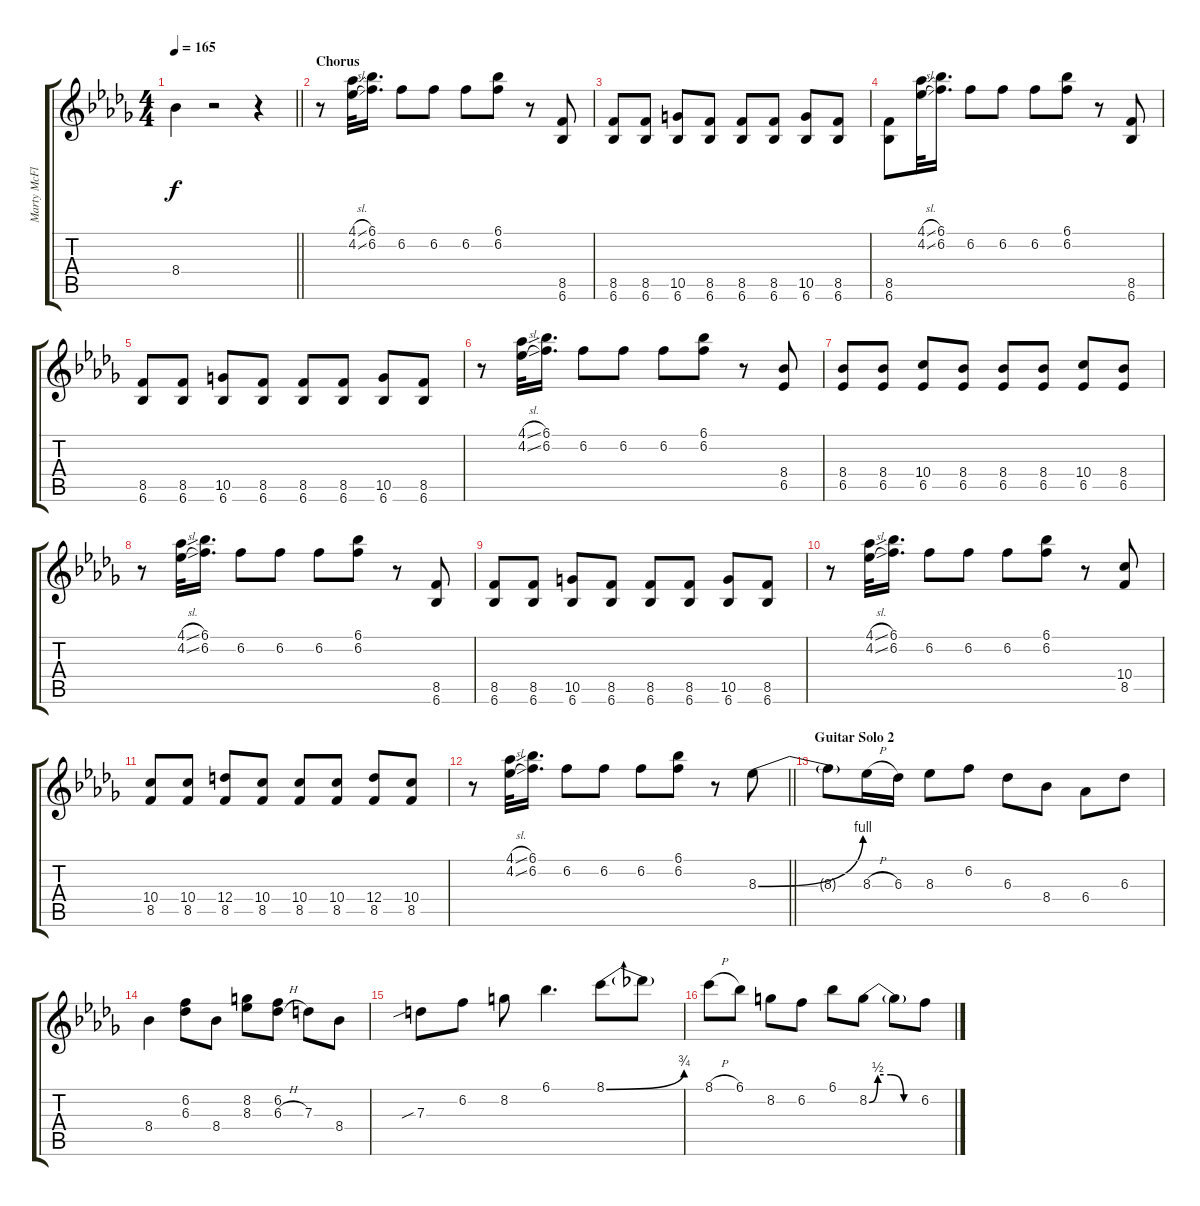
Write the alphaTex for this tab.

\track ("Marty McFly" "Marty McFl") {mute instrument overdrivenguitar}
\staff {score tabs}
\tuning (E4 B3 G3 D3 A2 E2) {hide}
\ts (4 4)
\tempo 165
\clef g2
\barLineRight lightlight
\ks bbminor
8.4{t}.4{dy f} r.2 r.4 |
\section ("" "Chorus")
r.8 (4.1{sl} 4.2{sl}).32 (6.1 6.2).16{d} 6.2.8 6.2.8 6.2.8 (6.1 6.2).8 r.8 (8.5 6.6).8 |
(8.5 6.6).8 (8.5 6.6).8 (10.5 6.6).8 (8.5 6.6).8 (8.5 6.6).8 (8.5 6.6).8 (10.5 6.6).8 (8.5 6.6).8 |
(8.5 6.6).8 (4.1{sl} 4.2{sl}).32 (6.1 6.2).16{d} 6.2.8 6.2.8 6.2.8 (6.1 6.2).8 r.8 (8.5 6.6).8 |
(8.5 6.6).8 (8.5 6.6).8 (10.5 6.6).8 (8.5 6.6).8 (8.5 6.6).8 (8.5 6.6).8 (10.5 6.6).8 (8.5 6.6).8 |
r.8 (4.1{sl} 4.2{sl}).32 (6.1 6.2).16{d} 6.2.8 6.2.8 6.2.8 (6.1 6.2).8 r.8 (8.4 6.5).8 |
(8.4 6.5).8 (8.4 6.5).8 (10.4 6.5).8 (8.4 6.5).8 (8.4 6.5).8 (8.4 6.5).8 (10.4 6.5).8 (8.4 6.5).8 |
r.8 (4.1{sl} 4.2{sl}).32 (6.1 6.2).16{d} 6.2.8 6.2.8 6.2.8 (6.1 6.2).8 r.8 (8.5 6.6).8 |
(8.5 6.6).8 (8.5 6.6).8 (10.5 6.6).8 (8.5 6.6).8 (8.5 6.6).8 (8.5 6.6).8 (10.5 6.6).8 (8.5 6.6).8 |
r.8 (4.1{sl} 4.2{sl}).32 (6.1 6.2).16{d} 6.2.8 6.2.8 6.2.8 (6.1 6.2).8 r.8 (10.4 8.5).8 |
(10.4 8.5).8 (10.4 8.5).8 (12.4 8.5).8 (10.4 8.5).8 (10.4 8.5).8 (10.4 8.5).8 (12.4 8.5).8 (10.4 8.5).8 |
\barLineRight lightlight
r.8 (4.1{sl} 4.2{sl}).32 (6.1 6.2).16{d} 6.2.8 6.2.8 6.2.8 (6.1 6.2).8 r.8 8.3{be (bend 0 0 60 4)}.8 |
\section ("" "Guitar Solo 2")
8.3{t}.8 8.3{h}.16 6.3.16 8.3.8 6.2.8 6.3.8 8.4.8 6.4.8 6.3.8 |
8.4.4 (6.2 6.3).8 8.4.8 (8.2 8.3).8 (6.2 6.3{h}).8 7.3.8 8.4.8 |
7.3{sib}.8 6.2.8 8.2.8 6.1.4{d} 8.1{be (bend 0 0 60 3)}.8 8.1{t}.8 |
8.1{h}.8 6.1.8 8.2.8 6.2.8 6.1.8 8.2{be (custom 0 0 10 2 25 2 40 0 60 0)}.8 8.2{t}.8 6.2.8
